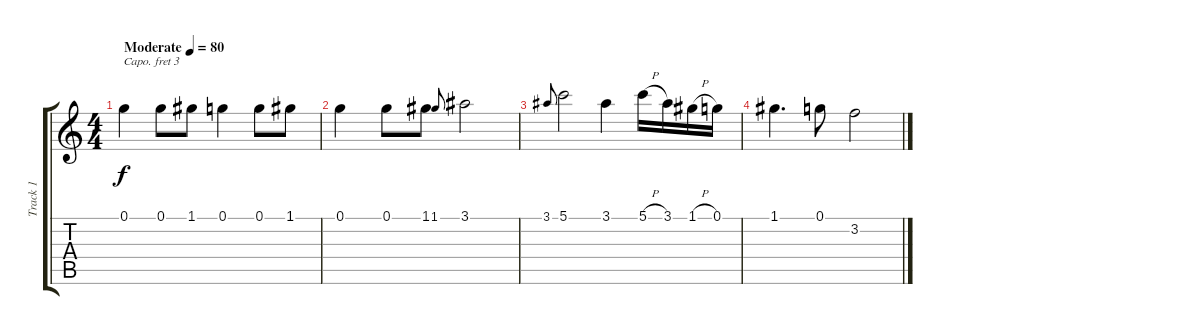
\track ("Track 1" "Track 1") {instrument acousticguitarsteel}
\staff {score tabs}
\capo 3
\tuning (E4 B3 G3 D3 A2 E2) {hide}
\ts (4 4)
\tempo (80 "Moderate")
\clef g2
\ks c
0.1.4{dy f instrument acousticguitarsteel} 0.1.8 1.1.8 0.1.4 0.1.8 1.1.8 |
0.1.4 0.1.8 1.1.8 1.1.8{gr onbeat} 3.1.2 |
3.1.8{gr onbeat} 5.1.2 3.1.4 5.1{h}.16 3.1.16 1.1{h}.16 0.1.16 |
1.1.4{d} 0.1.8 3.2.2
